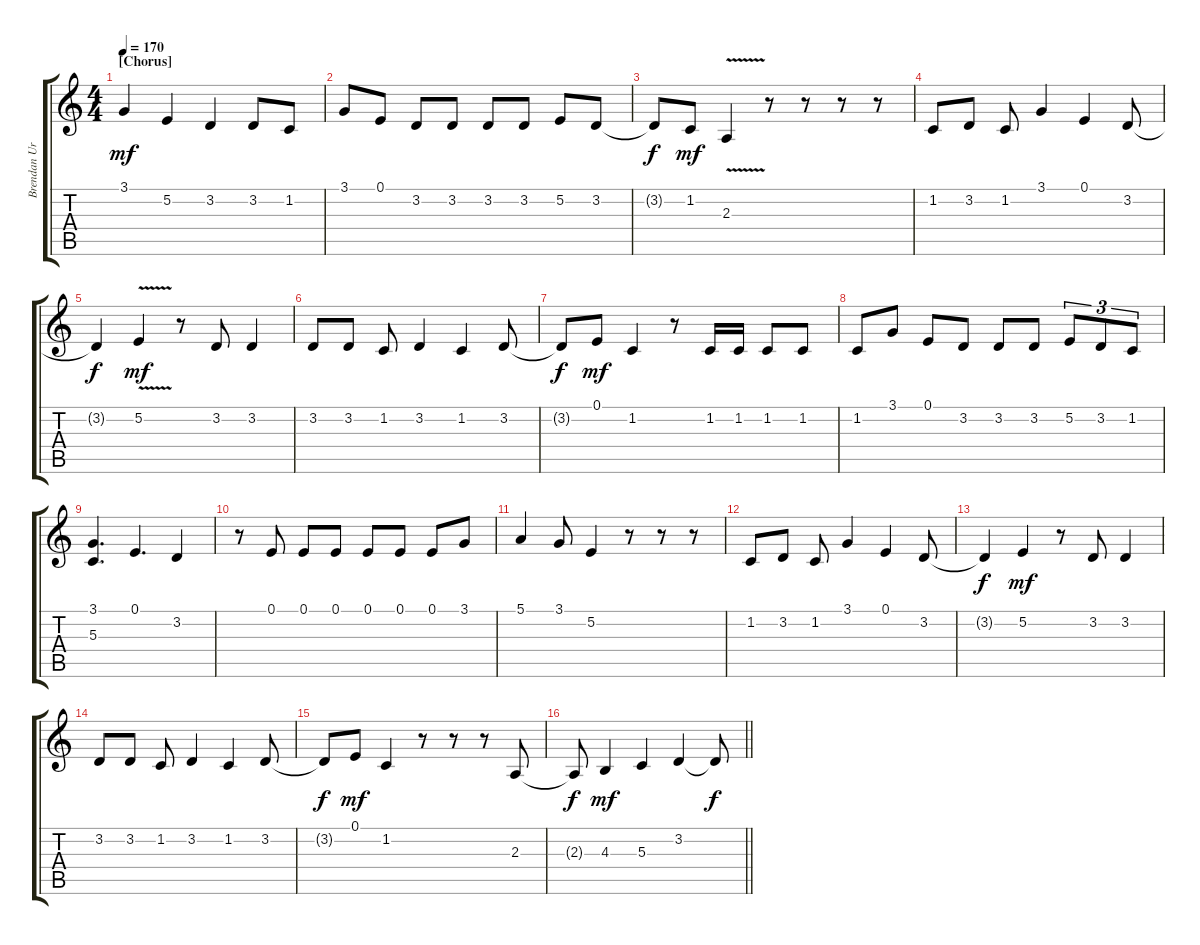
\track ("Brendan Urie" "Brendan Ur") {instrument clarinet}
\staff {score tabs}
\tuning (E4 B3 G3 D3 A2 E2) {hide}
\ts (4 4)
\section ("" "[Chorus]")
\tempo 170
\clef g2
\ks c
3.1.4{dy mf} 5.2.4 3.2.4 3.2.8 1.2.8 |
3.1.8 0.1.8 3.2.8 3.2.8 3.2.8 3.2.8 5.2.8 3.2.8 |
3.2{t}.8{dy f} 1.2.8{dy mf} 2.3{v}.4 r.8 r.8 r.8 r.8 |
1.2.8 3.2.8 1.2.8 3.1.4 0.1.4 3.2.8 |
3.2{t}.4{dy f} 5.2{v}.4{dy mf} r.8 3.2.8 3.2.4 |
3.2.8 3.2.8 1.2.8 3.2.4 1.2.4 3.2.8 |
3.2{t}.8{dy f} 0.1.8{dy mf} 1.2.4 r.8 1.2.16 1.2.16 1.2.8 1.2.8 |
1.2.8 3.1.8 0.1.8 3.2.8 3.2.8 3.2.8 5.2.8{tu (3 2)} 3.2.8{tu (3 2)} 1.2.8{tu (3 2)} |
(3.1 5.3).4{d} 0.1.4{d} 3.2.4 |
r.8 0.1.8 0.1.8 0.1.8 0.1.8 0.1.8 0.1.8 3.1.8 |
5.1.4 3.1.8 5.2.4 r.8 r.8 r.8 |
1.2.8 3.2.8 1.2.8 3.1.4 0.1.4 3.2.8 |
3.2{t}.4{dy f} 5.2.4{dy mf} r.8 3.2.8 3.2.4 |
3.2.8 3.2.8 1.2.8 3.2.4 1.2.4 3.2.8 |
3.2{t}.8{dy f} 0.1.8{dy mf} 1.2.4 r.8 r.8 r.8 2.3.8 |
\barLineRight lightlight
2.3{t}.8{dy f} 4.3.4{dy mf} 5.3.4 3.2.4 3.2{t}.8{dy f}
